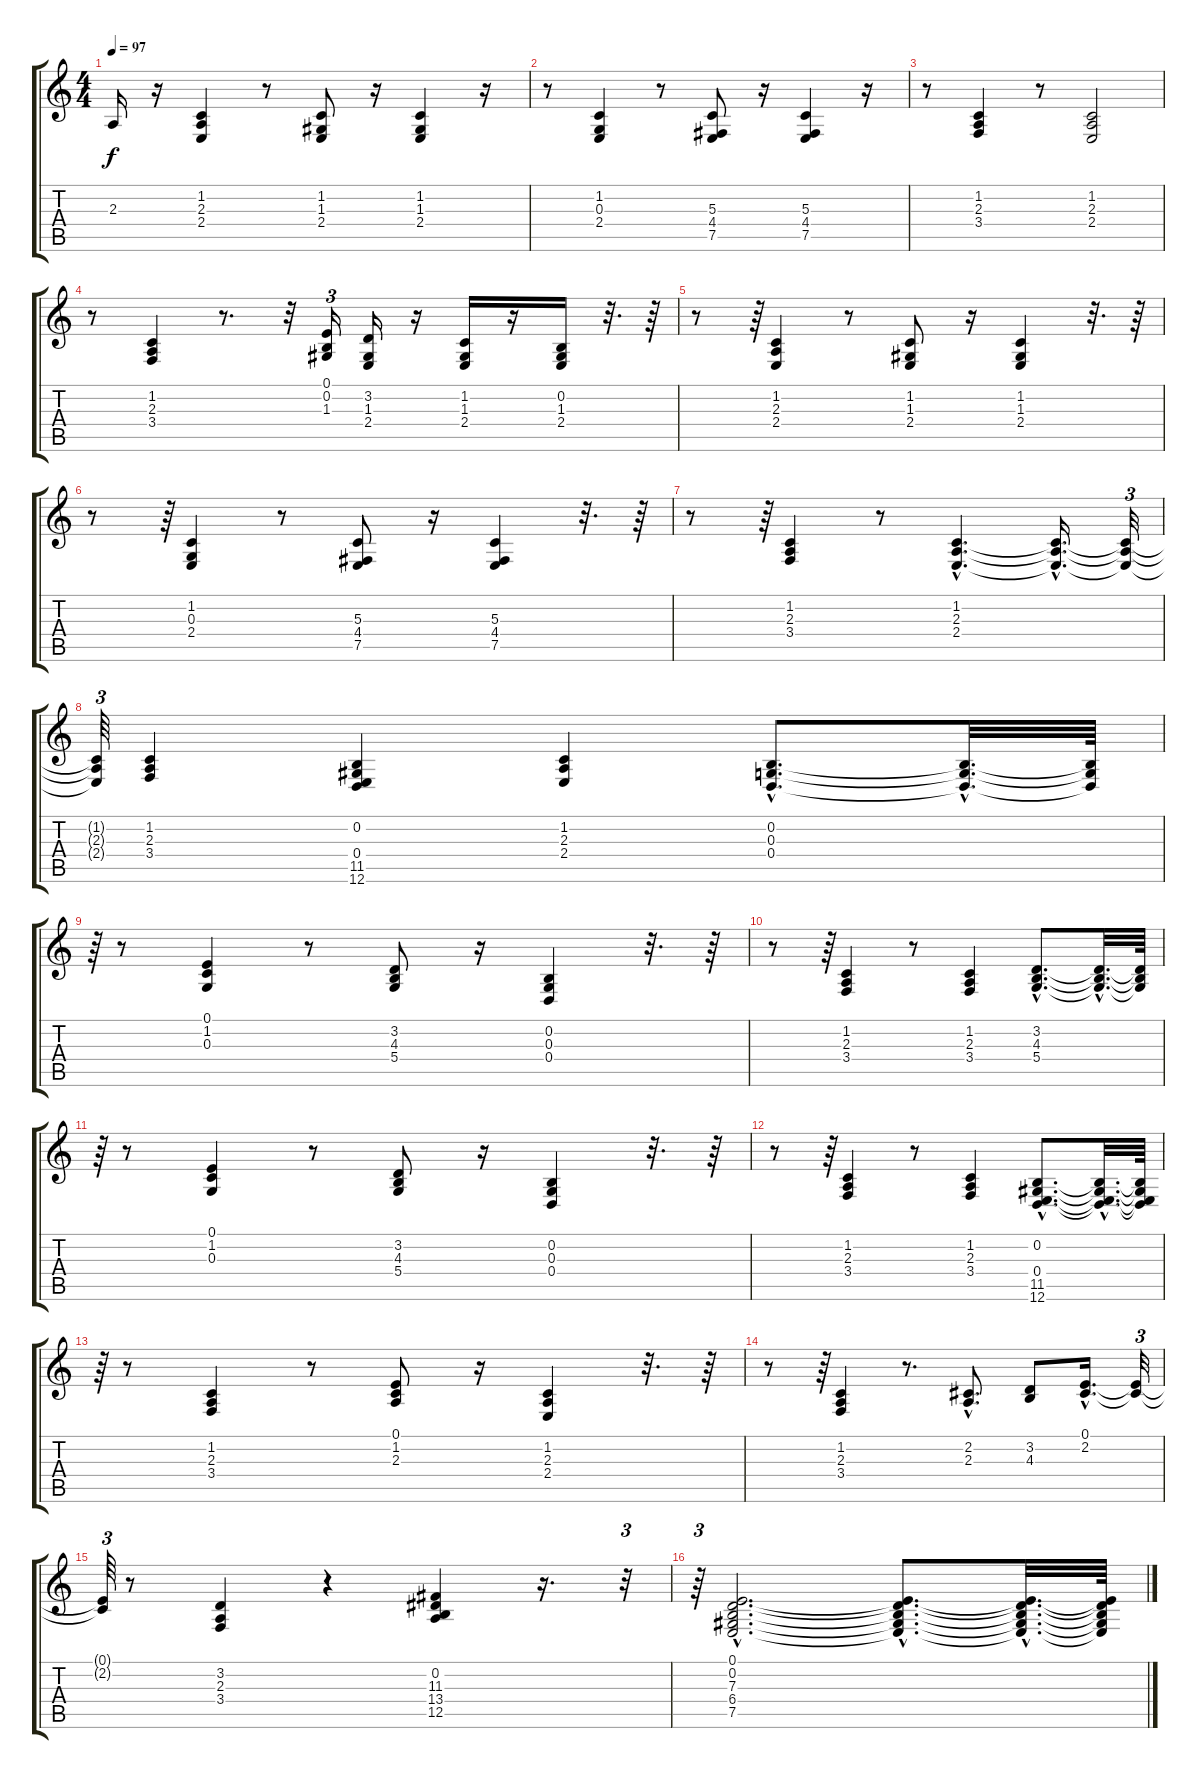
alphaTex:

\track "" {instrument accordion}
\staff {score tabs}
\tuning (E4 B3 G3 D3 A2 E2) {hide}
\ts (4 4)
\tempo 97
\clef g2
\ks c
2.3.16{dy f} r.16 (1.2 2.3 2.4).4 r.8 (1.2 1.3 2.4).8 r.16 (1.2 1.3 2.4).4 r.16 |
r.8 (1.2 0.3 2.4).4 r.8 (5.3 4.4 7.5).8 r.16 (5.3 4.4 7.5).4 r.16 |
r.8 (1.2 2.3 3.4).4 r.8 (1.2 2.3 2.4).2 |
r.8 (1.2 2.3 3.4).4 r.8{d} r.32 (0.1 0.2 1.3).16{tu (3 2)} (3.2 1.3 2.4).16 r.16 (1.2 1.3 2.4).16 r.16 (0.2 1.3 2.4).16 r.32{d} r.64 |
r.8 r.64{tu (3 2)} (1.2 2.3 2.4).4 r.8 (1.2 1.3 2.4).8 r.16 (1.2 1.3 2.4).4 r.32{d} r.64 |
r.8 r.64{tu (3 2)} (1.2 0.3 2.4).4 r.8 (5.3 4.4 7.5).8 r.16 (5.3 4.4 7.5).4 r.32{d} r.64 |
r.8 r.64{tu (3 2)} (1.2 2.3 3.4).4 r.8 (1.2{hac} 2.3{hac} 2.4{hac}).4{d} (1.2{hac t} 2.3{hac t} 2.4{hac t}).16{d} (1.2{t} 2.3{t} 2.4{t}).32{tu (3 2)} |
(1.2{t} 2.3{t} 2.4{t}).64{tu (3 2)} (1.2 2.3 3.4).4 (0.2 0.4 11.5 12.6).4 (1.2 2.3 2.4).4 (0.2{hac} 0.3{hac} 0.4{hac}).8{d} (0.2{hac t} 0.3{hac t} 0.4{hac t}).32{d} (0.2{t} 0.3{t} 0.4{t}).64 |
r.64{tu (3 2)} r.8 (0.1 1.2 0.3).4 r.8 (3.2 4.3 5.4).8 r.16 (0.2 0.3 0.4).4 r.32{d} r.64 |
r.8 r.64{tu (3 2)} (1.2 2.3 3.4).4 r.8 (1.2 2.3 3.4).4 (3.2{hac} 4.3{hac} 5.4{hac}).8{d} (3.2{hac t} 4.3{hac t} 5.4{hac t}).32{d} (3.2{t} 4.3{t} 5.4{t}).64 |
r.64{tu (3 2)} r.8 (0.1 1.2 0.3).4 r.8 (3.2 4.3 5.4).8 r.16 (0.2 0.3 0.4).4 r.32{d} r.64 |
r.8 r.64{tu (3 2)} (1.2 2.3 3.4).4 r.8 (1.2 2.3 3.4).4 (0.2{hac} 0.4{hac} 11.5{hac} 12.6{hac}).8{d} (0.2{hac t} 0.4{hac t} 11.5{hac t} 12.6{hac t}).32{d} (0.2{t} 0.4{t} 11.5{t} 12.6{t}).64 |
r.64{tu (3 2)} r.8 (1.2 2.3 3.4).4 r.8 (0.1 1.2 2.3).8 r.16 (1.2 2.3 2.4).4 r.32{d} r.64 |
r.8 r.64{tu (3 2)} (1.2 2.3 3.4).4 r.8{d} (2.2{hac} 2.3).8{d} (3.2 4.3).8 (0.1{hac} 2.2{hac}).16{d} (0.1{t} 2.2{t}).32{tu (3 2)} |
(0.1{t} 2.2{t}).64{tu (3 2)} r.8 (3.2 2.3 3.4).4 r.4 (0.2 11.3 13.4 12.5).4 r.16{d} r.32{tu (3 2)} |
r.64{tu (3 2)} (0.1{hac} 0.2{hac} 7.3{hac} 6.4{hac} 7.5{hac}).2{d} (0.1{hac t} 0.2{hac t} 7.3{hac t} 6.4{hac t} 7.5{hac t}).8{d} (0.1{hac t} 0.2{hac t} 7.3{hac t} 6.4{hac t} 7.5{hac t}).32{d} (0.1{t} 0.2{t} 7.3{t} 6.4{t} 7.5{t}).64
